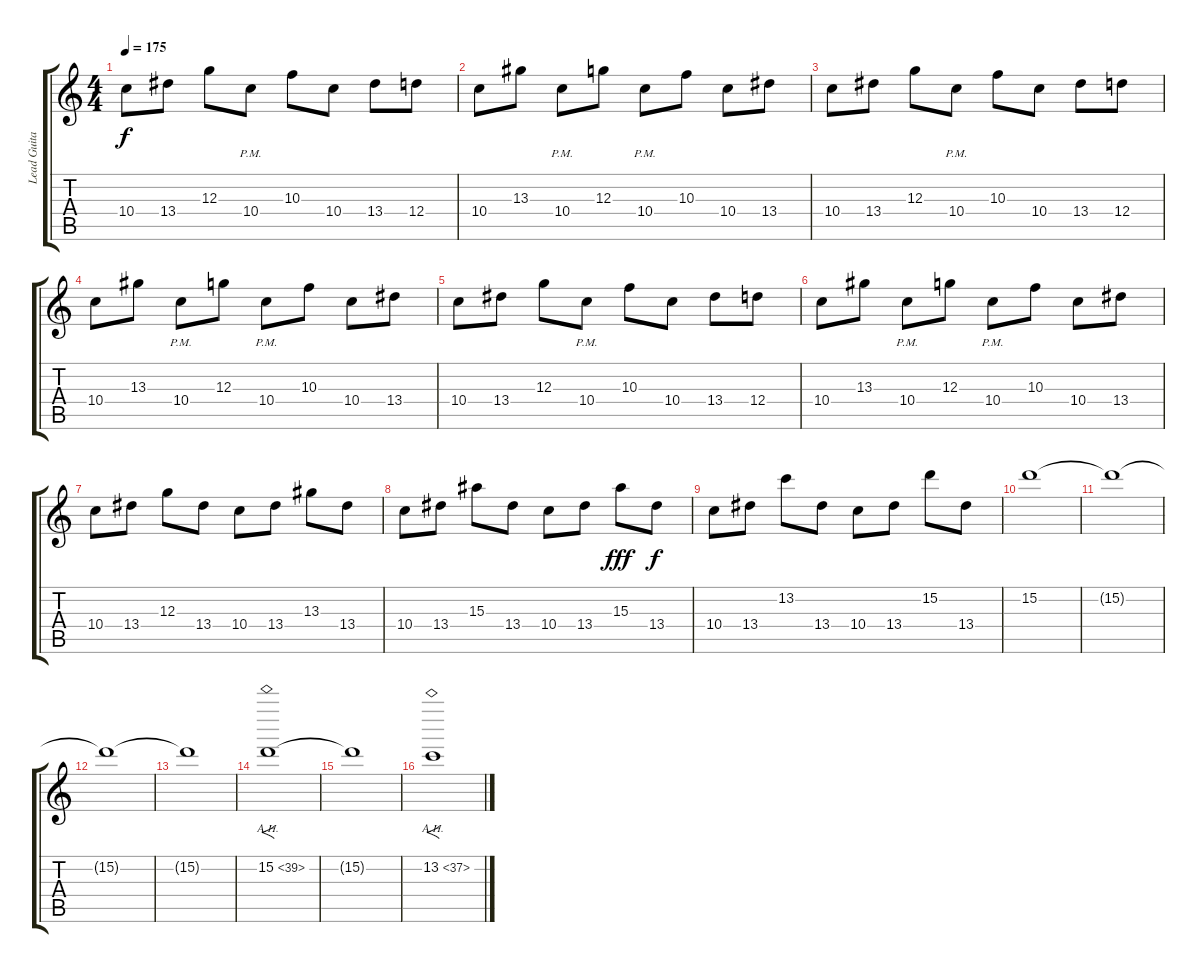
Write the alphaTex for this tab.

\track ("Lead Guitar" "Lead Guita") {instrument overdrivenguitar}
\staff {score tabs}
\tuning (E4 B3 G3 D3 A2 D2) {hide}
\ts (4 4)
\tempo 175
\clef g2
\ks c
10.4.8{dy f} 13.4.8 12.3.8 10.4{pm}.8 10.3.8 10.4.8 13.4.8 12.4.8 |
10.4.8 13.3.8 10.4{pm}.8 12.3.8 10.4{pm}.8 10.3.8 10.4.8 13.4.8 |
10.4.8 13.4.8 12.3.8 10.4{pm}.8 10.3.8 10.4.8 13.4.8 12.4.8 |
10.4.8 13.3.8 10.4{pm}.8 12.3.8 10.4{pm}.8 10.3.8 10.4.8 13.4.8 |
10.4.8 13.4.8 12.3.8 10.4{pm}.8 10.3.8 10.4.8 13.4.8 12.4.8 |
10.4.8 13.3.8 10.4{pm}.8 12.3.8 10.4{pm}.8 10.3.8 10.4.8 13.4.8 |
10.4.8 13.4.8 12.3.8 13.4.8 10.4.8 13.4.8 13.3.8 13.4.8 |
10.4.8 13.4.8 15.3.8 13.4.8 10.4.8 13.4.8 15.3.8{dy fff} 13.4.8{dy f} |
10.4.8 13.4.8 13.2.8 13.4.8 10.4.8 13.4.8 15.2.8 13.4.8 |
15.2.1 |
15.2{t}.1 |
15.2{t}.1 |
15.2{t}.1 |
15.2{ah 24}.1{f} |
15.2{t}.1 |
13.2{ah 24}.1{f}
